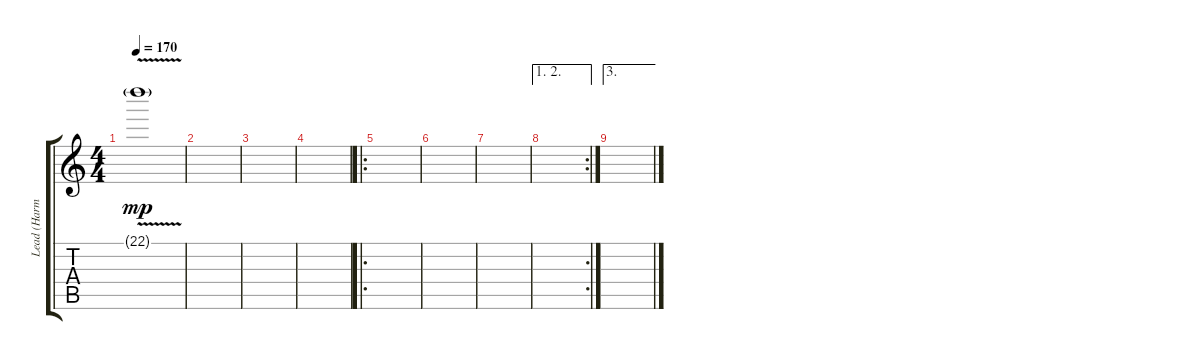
\track ("Lead (Harmony)" "Lead (Harm") {instrument overdrivenguitar}
\staff {score tabs}
\tuning (E4 B3 G3 D3 A2 D2) {hide}
\ts (4 4)
\tempo 170
\clef g2
\ks c
22.1{v g}.1{dy mp} |
|
|
|
\ro
|
|
|
\ae (1 2)
\rc 2
|
\ae 3
